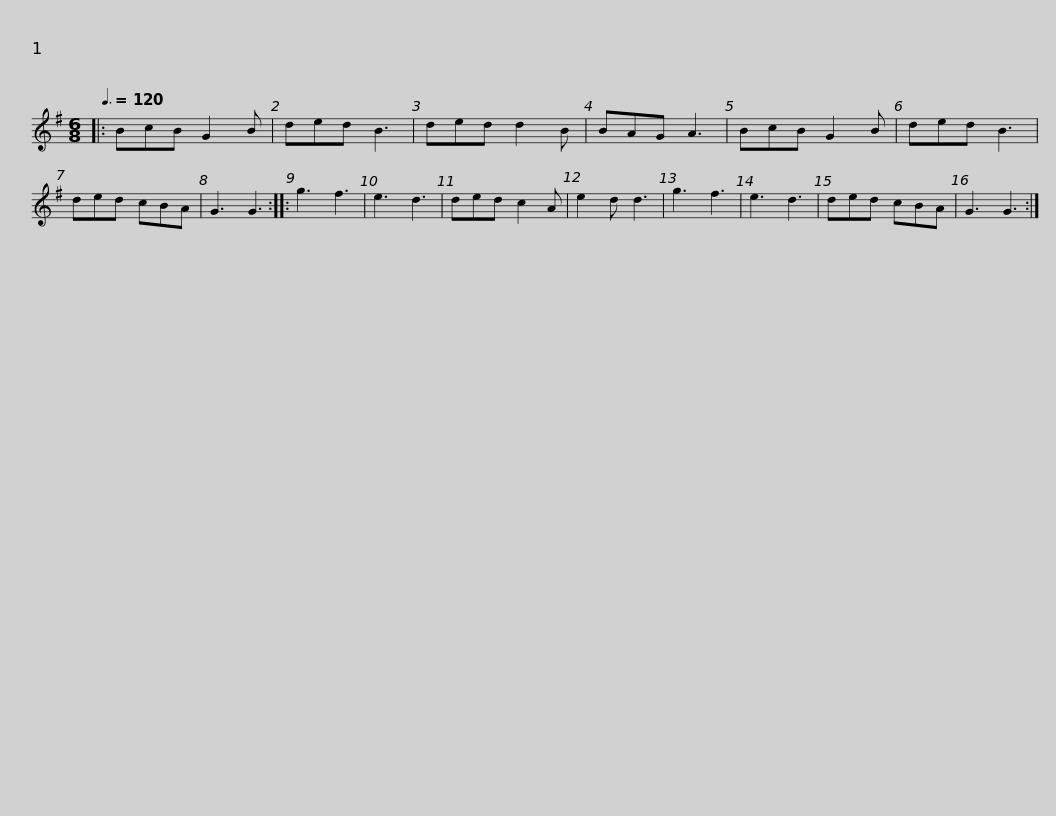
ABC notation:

X:1
L:1/8
Q:3/8=120
M:6/8
I:linebreak $
K:G
V:1 treble
V:1
|: BcB G2 B | ded B3 | ded d2 B | BAG A3 | BcB G2 B | %5
 ded B3 | ded cBA | G3 G3 :: g3 f3 |$ e3 d3 | %10
 ded c2 A | e2 d d3 | g3 f3 | e3 d3 | ded cBA | %15
 G3 G3 :| %16
